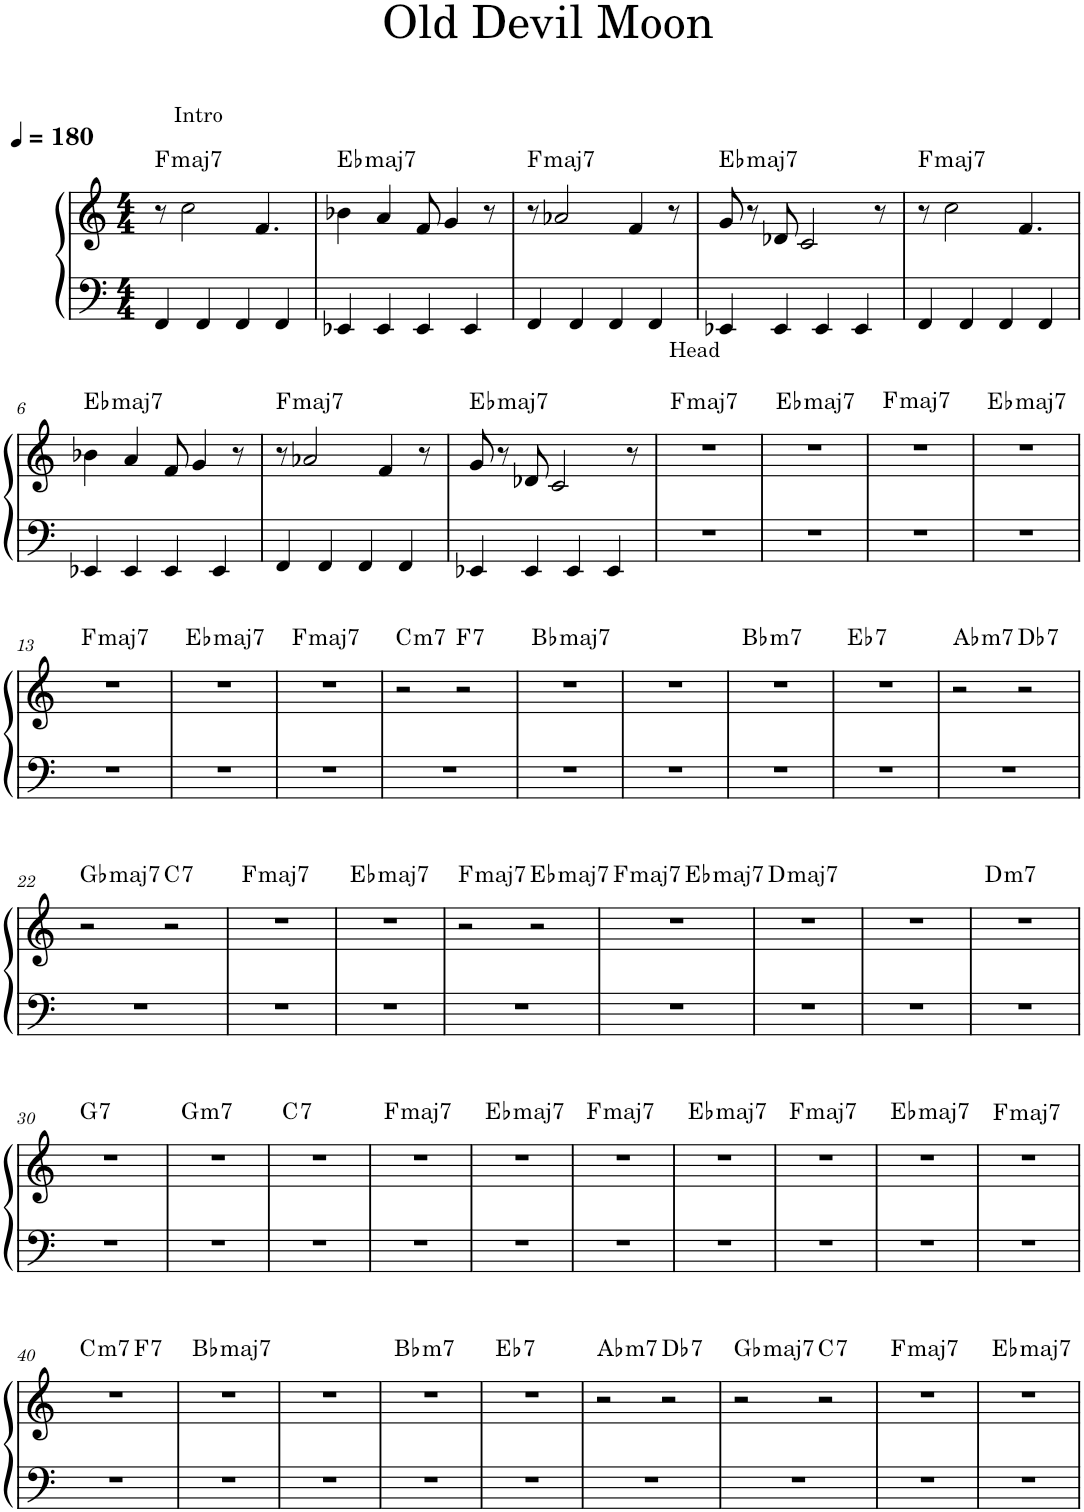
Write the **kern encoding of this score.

**kern	**kern	**harte
*part1	*part1	*part1
*staff2	*staff1	*
*I"Piano	*	*
*I'Pno.	*	*
*clefF4	*clefG2	*
*k[]	*k[]	*
*M4/4	*M4/4	*
*MM180	*MM180	*
=1	=1	=1
!	!	!LO:H:kt=maj7
4FF/	8r	F:maj7
!	!LO:TX:a:t=Intro	!
.	2cc\	.
4FF/	.	.
4FF/	.	.
.	4.f/	.
4FF/	.	.
=2	=2	=2
!	!	!LO:H:kt=maj7
4EE-X/	4b-X\	Eb:maj7
4EE-/	4a/	.
4EE-/	8f/	.
.	4g/	.
4EE-/	.	.
.	8r	.
=3	=3	=3
!	!	!LO:H:kt=maj7
4FF/	8r	F:maj7
.	2a-X/	.
4FF/	.	.
4FF/	.	.
.	4f/	.
4FF/	.	.
.	8r	.
=4	=4	=4
!	!	!LO:H:kt=maj7
4EE-X/	8g/	Eb:maj7
.	8r	.
4EE-/	8d-X/	.
.	2c/	.
4EE-/	.	.
4EE-/	.	.
.	8r	.
=5	=5	=5
!	!	!LO:H:kt=maj7
4FF/	8r	F:maj7
.	2cc\	.
4FF/	.	.
4FF/	.	.
.	4.f/	.
4FF/	.	.
!!LO:LB:g=z
=6	=6	=6
!	!	!LO:H:kt=maj7
4EE-X/	4b-X\	Eb:maj7
4EE-/	4a/	.
4EE-/	8f/	.
.	4g/	.
4EE-/	.	.
.	8r	.
=7	=7	=7
!	!	!LO:H:kt=maj7
4FF/	8r	F:maj7
.	2a-X/	.
4FF/	.	.
4FF/	.	.
.	4f/	.
4FF/	.	.
.	8r	.
=8	=8	=8
!	!	!LO:H:kt=maj7
4EE-X/	8g/	Eb:maj7
.	8r	.
4EE-/	8d-X/	.
.	2c/	.
4EE-/	.	.
4EE-/	.	.
.	8r	.
=9	=9	=9
!	!LO:TX:a:t=Head	!LO:H:kt=maj7
1r	1r	F:maj7
=10	=10	=10
!	!	!LO:H:kt=maj7
1r	1r	Eb:maj7
=11	=11	=11
!	!	!LO:H:kt=maj7
1r	1r	F:maj7
=12	=12	=12
!	!	!LO:H:kt=maj7
1r	1r	Eb:maj7
!!LO:LB:g=z
=13	=13	=13
!	!	!LO:H:kt=maj7
1r	1r	F:maj7
=14	=14	=14
!	!	!LO:H:kt=maj7
1r	1r	Eb:maj7
=15	=15	=15
!	!	!LO:H:kt=maj7
1r	1r	F:maj7
=16	=16	=16
!	!	!LO:H:kt=m7
1r	2r	C:min7
!	!	!LO:H:kt=7
.	2r	F:7
=17	=17	=17
!	!	!LO:H:kt=maj7
1r	1r	Bb:maj7
=18	=18	=18
1r	1r	.
=19	=19	=19
!	!	!LO:H:kt=m7
1r	1r	Bb:min7
=20	=20	=20
!	!	!LO:H:kt=7
1r	1r	Eb:7
=21	=21	=21
!	!	!LO:H:kt=m7
1r	2r	Ab:min7
!	!	!LO:H:kt=7
.	2r	Db:7
!!LO:LB:g=z
=22	=22	=22
!	!	!LO:H:kt=maj7
1r	2r	Gb:maj7
!	!	!LO:H:kt=7
.	2r	C:7
=23	=23	=23
!	!	!LO:H:kt=maj7
1r	1r	F:maj7
=24	=24	=24
!	!	!LO:H:kt=maj7
1r	1r	Eb:maj7
=25	=25	=25
!	!	!LO:H:kt=maj7
1r	2r	F:maj7
!	!	!LO:H:kt=maj7
.	2r	Eb:maj7
=26	=26	=26
!	!	!LO:H:kt=maj7
*	*^	*
1r	1r	2ryy	F:maj7
!	!	!	!LO:H:kt=maj7
.	.	2ryy	Eb:maj7
=27	=27	=27	=27
!	!	!	!LO:H:kt=maj7
*	*v	*v	*
1r	1r	D:maj7
=28	=28	=28
1r	1r	.
=29	=29	=29
!	!	!LO:H:kt=m7
1r	1r	D:min7
!!LO:LB:g=z
=30	=30	=30
!	!	!LO:H:kt=7
1r	1r	G:7
=31	=31	=31
!	!	!LO:H:kt=m7
1r	1r	G:min7
=32	=32	=32
!	!	!LO:H:kt=7
1r	1r	C:7
=33	=33	=33
!	!	!LO:H:kt=maj7
1r	1r	F:maj7
=34	=34	=34
!	!	!LO:H:kt=maj7
1r	1r	Eb:maj7
=35	=35	=35
!	!	!LO:H:kt=maj7
1r	1r	F:maj7
=36	=36	=36
!	!	!LO:H:kt=maj7
1r	1r	Eb:maj7
=37	=37	=37
!	!	!LO:H:kt=maj7
1r	1r	F:maj7
=38	=38	=38
!	!	!LO:H:kt=maj7
1r	1r	Eb:maj7
=39	=39	=39
!	!	!LO:H:kt=maj7
1r	1r	F:maj7
!!LO:LB:g=z
=40	=40	=40
!	!	!LO:H:kt=m7
*	*^	*
1r	1r	2ryy	C:min7
!	!	!	!LO:H:kt=7
.	.	2ryy	F:7
=41	=41	=41	=41
!	!	!	!LO:H:kt=maj7
*	*v	*v	*
1r	1r	Bb:maj7
=42	=42	=42
1r	1r	.
=43	=43	=43
!	!	!LO:H:kt=m7
1r	1r	Bb:min7
=44	=44	=44
!	!	!LO:H:kt=7
1r	1r	Eb:7
=45	=45	=45
!	!	!LO:H:kt=m7
1r	2r	Ab:min7
!	!	!LO:H:kt=7
.	2r	Db:7
=46	=46	=46
!	!	!LO:H:kt=maj7
1r	2r	Gb:maj7
!	!	!LO:H:kt=7
.	2r	C:7
=47	=47	=47
!	!	!LO:H:kt=maj7
1r	1r	F:maj7
=48	=48	=48
!	!	!LO:H:kt=maj7
1r	1r	Eb:maj7
=	=	=
*-	*-	*-
